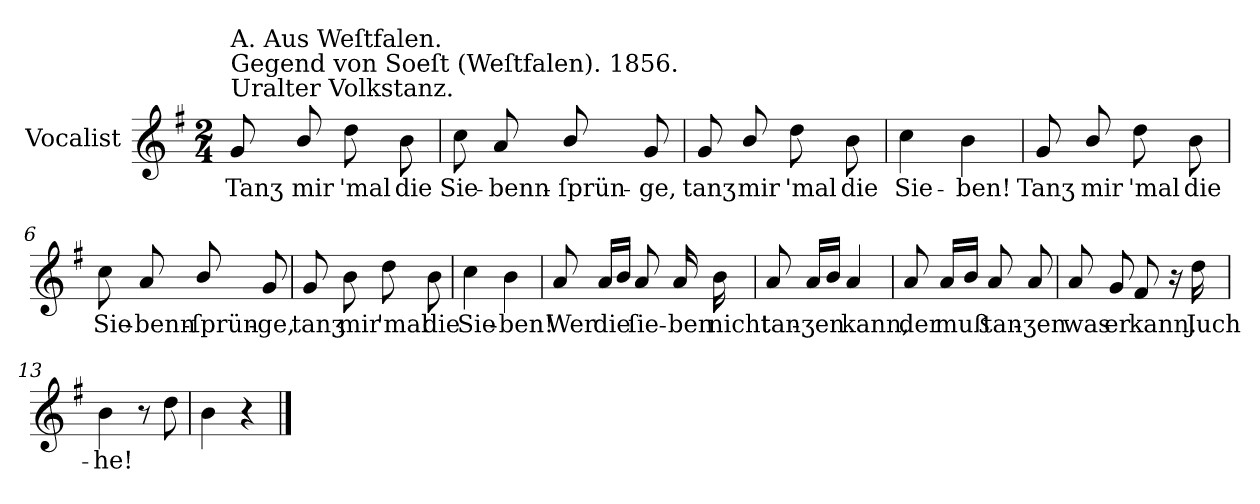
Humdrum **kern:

**kern	**text
*part1	*part1
*staff1	*staff1
*I"Vocalist	*
*k[f#]	*
*G:	*
*M2/4	*
=1	=1
!LO:TX:a:t=Uralter Volkstanz.	!
!LO:TX:a:t=Gegend von Soeſt (Weſtfalen). 1856.	!
!LO:TX:a:t=A. Aus Weſtfalen.	!
8g	Tanʒ
8b/	mir
8dd	'mal
8b	die
=2	=2
8cc	Sie-
8a	-benn-
8b/	-ſprün-
8g	-ge,
=3	=3
8g	tanʒ
8b/	mir
8dd	'mal
8b	die
=4	=4
4cc	Sie-
4b	-ben!
=5	=5
8g	Tanʒ
8b/	mir
8dd	'mal
8b	die
=6	=6
8cc	Sie-
8a	-benn-
8b/	-ſprün-
8g	-ge,
=7	=7
8g	tanʒ
8b	mir
8dd	'mal
8b	die
=8	=8
4cc	Sie-
4b	-ben!
=9	=9
8a	Wer
16aLL	die
16bJJ	.
8a	ſie-
16a	-ben
16b	nicht
=10	=10
8a	tan-
16aLL	-ʒen
16bJJ	.
4a	kann,
=11	=11
8a	der
16aLL	muß
16bJJ	.
8a	tan-
8a	-ʒen
=12	=12
8a	was
8g	er
8f#	kann.
16r	.
16dd	Juch-
=13	=13
4b	-he!
8r	.
8dd	.
=14	=14
4b	.
4r	.
==	==
*-	*-
